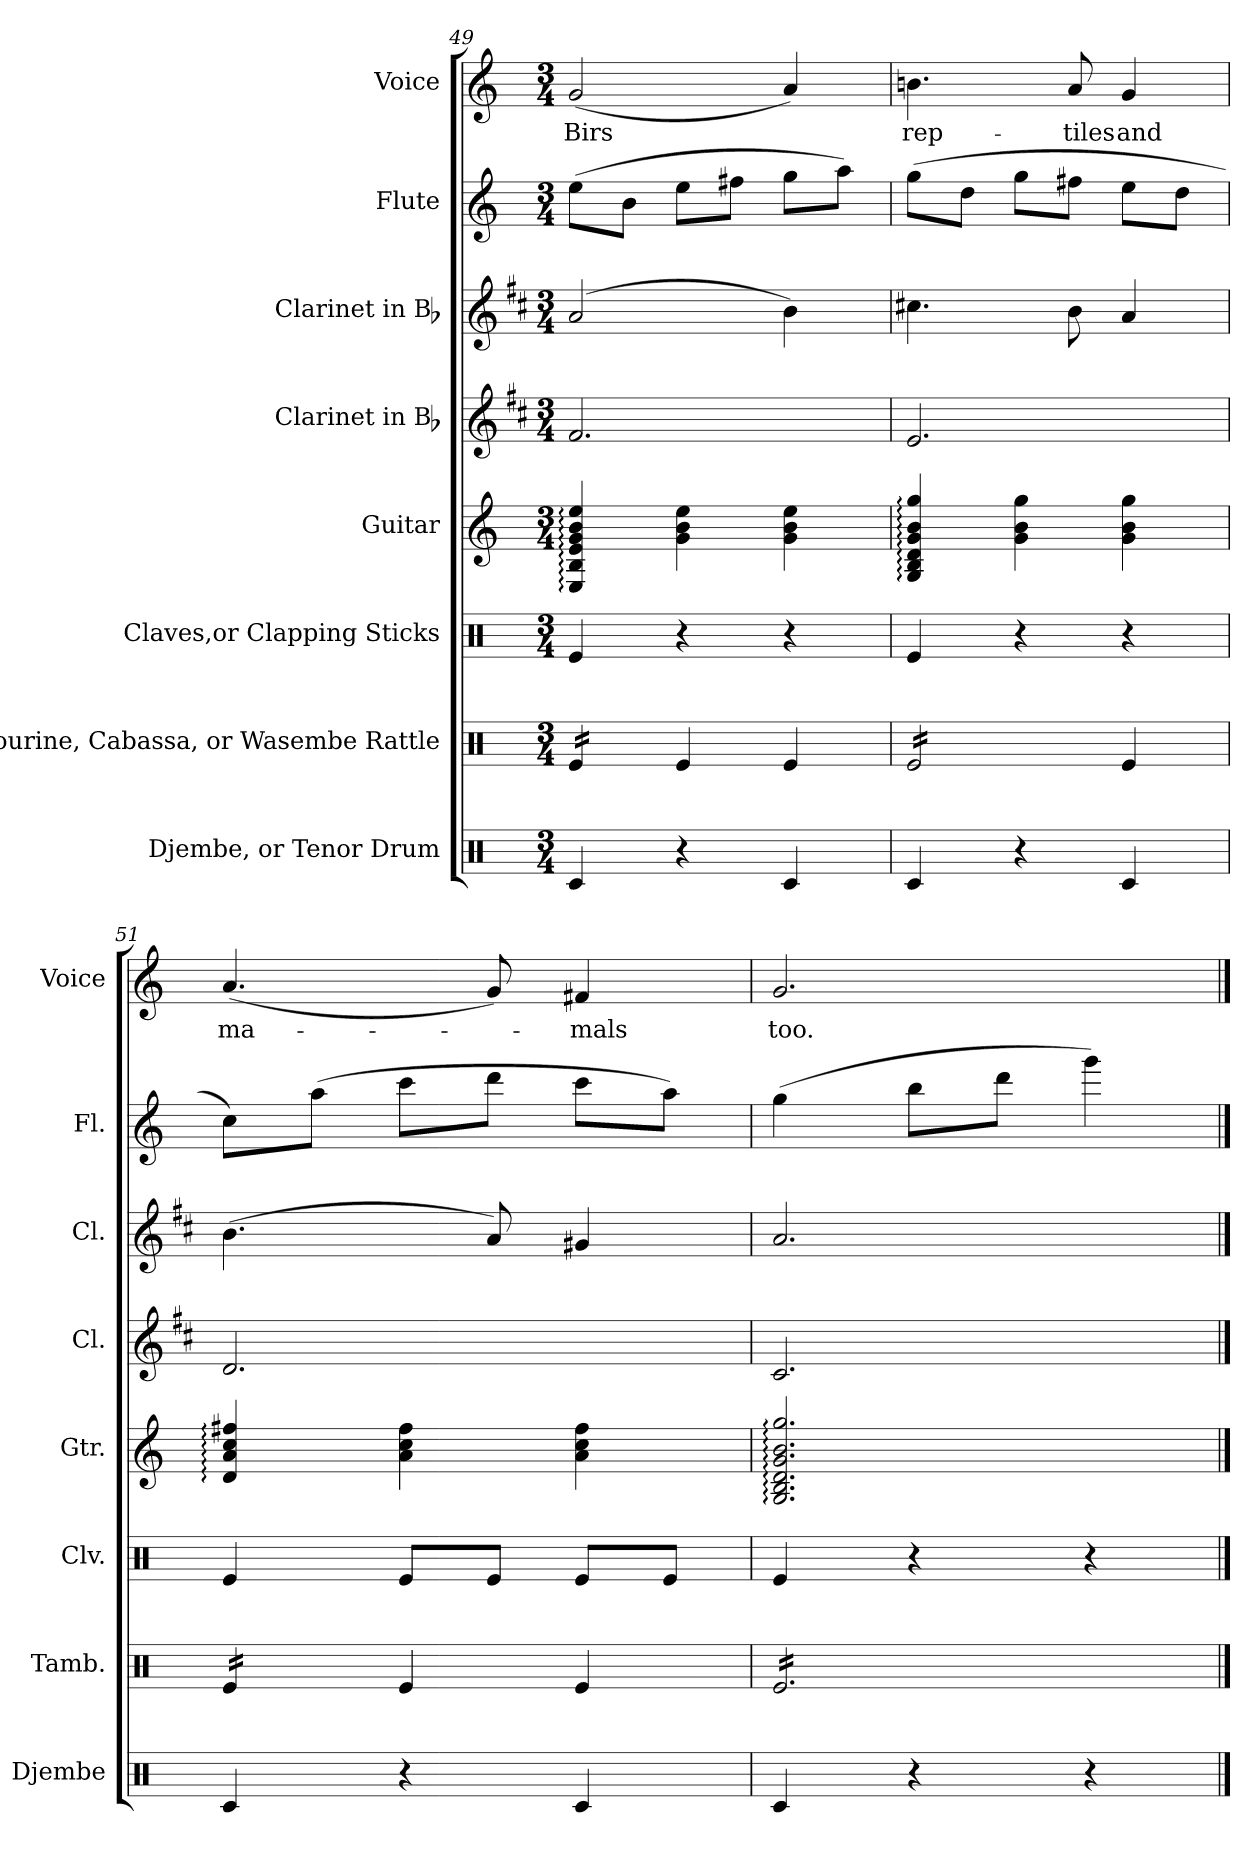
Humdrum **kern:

**kern	**kern	**kern	**kern	**kern	**kern	**kern	**kern	**text
*part8	*part7	*part6	*part5	*part4	*part3	*part2	*part1	*part1
*staff8	*staff7	*staff6	*staff5	*staff4	*staff3	*staff2	*staff1	*staff1
*I"Djembe, or Tenor Drum	*I"Tambourine, Cabassa, or Wasembe Rattle	*I"Claves,or  Clapping Sticks	*I"Guitar	*I"Clarinet in Bb	*I"Clarinet in Bb	*I"Flute	*I"Voice	*
*I'Djembe	*I'Tamb.	*I'Clv.	*I'Gtr.	*I'Cl.	*I'Cl.	*I'Fl.	*I'Voice	*
!!LO:LB:g=z
*clefX	*clefX	*clefX	*clefG2	*clefG2	*clefG2	*clefG2	*clefG2	*
*	*	*	*ITrd7c12	*ITrd1c2	*ITrd1c2	*	*	*
*k[]	*k[]	*k[]	*k[]	*k[]	*k[]	*k[]	*k[]	*
*C:	*C:	*C:	*C:	*C:	*C:	*C:	*C:	*
*M3/4	*M3/4	*M3/4	*M3/4	*M3/4	*M3/4	*M3/4	*M3/4	*
=49	=49	=49	=49	=49	=49	=49	=49	=49
!	!	!	!	!	!	!	!	!LO:LY:b:color=#000000
*	*tremolo	*	*	*	*	*	*	*
4Rci/	16Rei/LL	4Rei/	4EEi/: 4BBi: 4Ei: 4Gi: 4Bi: 4ei:	2.ei/	(2gi/	(8eei\L	(2gi/	Birs
.	16Rei/	.	.	.	.	.	.	.
.	16Rei/	.	.	.	.	8bi\J	.	.
.	16Rei/JJ	.	.	.	.	.	.	.
*	*Xtremolo	*	*	*	*	*	*	*
4r	4Rei/	4r	4Gi\ 4Bi 4ei	.	.	8eei\L	.	.
.	.	.	.	.	.	8ff#Xi\J	.	.
4Rci/	4Rei/	4r	4Gi\ 4Bi 4ei	.	4ai\)	8ggi\L	4ai/)	.
.	.	.	.	.	.	8aai\J)	.	.
=50	=50	=50	=50	=50	=50	=50	=50	=50
!	!	!	!	!	!	!	!	!LO:LY:b:color=#000000
*	*tremolo	*	*	*	*	*	*	*
4Rci/	16Rei/LL	4Rei/	4GGi/: 4BBi: 4Di: 4Gi: 4Bi: 4gi:	2.di/	4.bni\	(8ggi\L	4.bni\	rep-
.	16Rei/	.	.	.	.	.	.	.
.	16Rei/	.	.	.	.	8ddi\J	.	.
.	16Rei/	.	.	.	.	.	.	.
4r	16Rei/	4r	4Gi\ 4Bi 4gi	.	.	8ggi\L	.	.
.	16Rei/	.	.	.	.	.	.	.
!	!	!	!	!	!	!	!	!LO:LY:b:color=#000000
.	16Rei/	.	.	.	8ai\	8ff#Xi\J	8ai/	-tiles
.	16Rei/JJ	.	.	.	.	.	.	.
*	*Xtremolo	*	*	*	*	*	*	*
!	!	!	!	!	!	!	!	!LO:LY:b:color=#000000
4Rci/	4Rei/	4r	4Gi\ 4Bi 4gi	.	4gi/	8eei\L	4gi/	and
.	.	.	.	.	.	8ddi\J	.	.
=51	=51	=51	=51	=51	=51	=51	=51	=51
!	!	!	!	!	!	!	!	!LO:LY:b:color=#000000
*	*tremolo	*	*	*	*	*	*	*
4Rci/	16Rei/LL	4Rei/	4Di/: 4Ai: 4ci: 4f#Xi:	2.ci/	(4.ai\	8cci\L)	(4.ai/	ma-
.	16Rei/	.	.	.	.	.	.	.
.	16Rei/	.	.	.	.	(8aai\J	.	.
.	16Rei/JJ	.	.	.	.	.	.	.
*	*Xtremolo	*	*	*	*	*	*	*
4r	4Rei/	8Rei/L	4Ai\ 4ci 4f#i	.	.	8ccci\L	.	.
.	.	8Rei/J	.	.	8gi/)	8dddi\J	8gi/)	.
!	!	!	!	!	!	!	!	!LO:LY:b:color=#000000
4Rci/	4Rei/	8Rei/L	4Ai\ 4ci 4f#i	.	4f#Xi/	8ccci\L	4f#Xi/	-mals
.	.	8Rei/J	.	.	.	8aai\J)	.	.
=52	=52	=52	=52	=52	=52	=52	=52	=52
!	!	!	!	!	!	!	!	!LO:LY:b:color=#000000
*	*tremolo	*	*	*	*	*	*	*
4Rci/	16Rei/LL	4Rei/	2.GGi/: 2.BBi: 2.Di: 2.Gi: 2.Bi: 2.gi:	2.Bi/	2.gi/	(4ggi\	2.gi/	too.
.	16Rei/	.	.	.	.	.	.	.
.	16Rei/	.	.	.	.	.	.	.
.	16Rei/	.	.	.	.	.	.	.
4r	16Rei/	4r	.	.	.	8bbi\L	.	.
.	16Rei/	.	.	.	.	.	.	.
.	16Rei/	.	.	.	.	8dddi\J	.	.
.	16Rei/	.	.	.	.	.	.	.
4r	16Rei/	4r	.	.	.	4gggi\)	.	.
.	16Rei/	.	.	.	.	.	.	.
.	16Rei/	.	.	.	.	.	.	.
.	16Rei/JJ	.	.	.	.	.	.	.
*	*Xtremolo	*	*	*	*	*	*	*
==	==	==	==	==	==	==	==	==
*-	*-	*-	*-	*-	*-	*-	*-	*-
